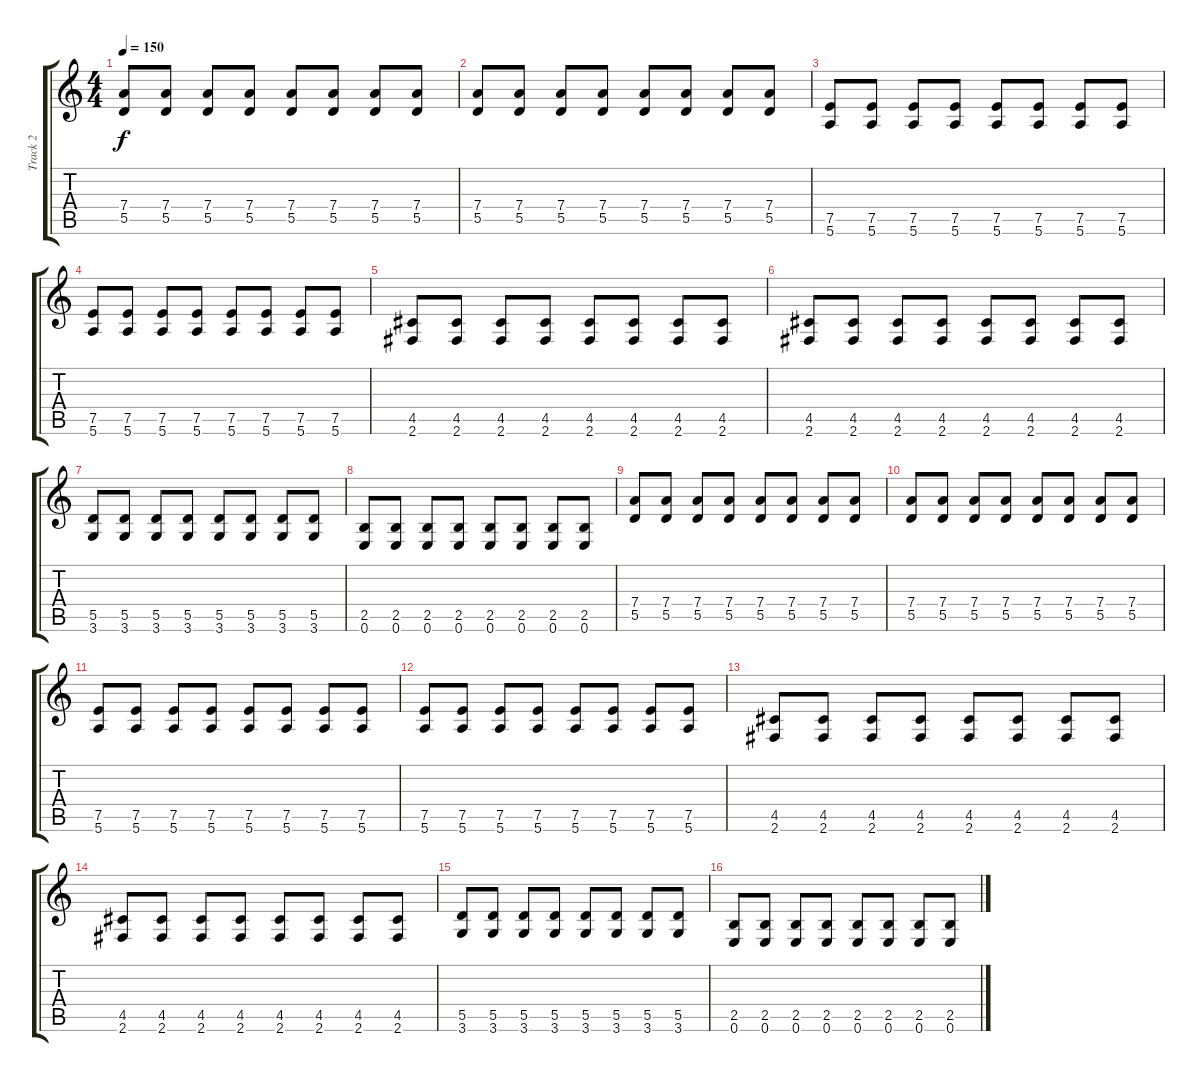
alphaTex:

\track ("Track 2" "Track 2") {instrument overdrivenguitar}
\staff {score tabs}
\tuning (E4 B3 G3 D3 A2 E2) {hide}
\ts (4 4)
\tempo 150
\clef g2
\ks c
(7.4 5.5).8{dy f} (7.4 5.5).8 (7.4 5.5).8 (7.4 5.5).8 (7.4 5.5).8 (7.4 5.5).8 (7.4 5.5).8 (7.4 5.5).8 |
(7.4 5.5).8 (7.4 5.5).8 (7.4 5.5).8 (7.4 5.5).8 (7.4 5.5).8 (7.4 5.5).8 (7.4 5.5).8 (7.4 5.5).8 |
(7.5 5.6).8 (7.5 5.6).8 (7.5 5.6).8 (7.5 5.6).8 (7.5 5.6).8 (7.5 5.6).8 (7.5 5.6).8 (7.5 5.6).8 |
(7.5 5.6).8 (7.5 5.6).8 (7.5 5.6).8 (7.5 5.6).8 (7.5 5.6).8 (7.5 5.6).8 (7.5 5.6).8 (7.5 5.6).8 |
(4.5 2.6).8 (4.5 2.6).8 (4.5 2.6).8 (4.5 2.6).8 (4.5 2.6).8 (4.5 2.6).8 (4.5 2.6).8 (4.5 2.6).8 |
(4.5 2.6).8 (4.5 2.6).8 (4.5 2.6).8 (4.5 2.6).8 (4.5 2.6).8 (4.5 2.6).8 (4.5 2.6).8 (4.5 2.6).8 |
(5.5 3.6).8 (5.5 3.6).8 (5.5 3.6).8 (5.5 3.6).8 (5.5 3.6).8 (5.5 3.6).8 (5.5 3.6).8 (5.5 3.6).8 |
(2.5 0.6).8 (2.5 0.6).8 (2.5 0.6).8 (2.5 0.6).8 (2.5 0.6).8 (2.5 0.6).8 (2.5 0.6).8 (2.5 0.6).8 |
(7.4 5.5).8 (7.4 5.5).8 (7.4 5.5).8 (7.4 5.5).8 (7.4 5.5).8 (7.4 5.5).8 (7.4 5.5).8 (7.4 5.5).8 |
(7.4 5.5).8 (7.4 5.5).8 (7.4 5.5).8 (7.4 5.5).8 (7.4 5.5).8 (7.4 5.5).8 (7.4 5.5).8 (7.4 5.5).8 |
(7.5 5.6).8 (7.5 5.6).8 (7.5 5.6).8 (7.5 5.6).8 (7.5 5.6).8 (7.5 5.6).8 (7.5 5.6).8 (7.5 5.6).8 |
(7.5 5.6).8 (7.5 5.6).8 (7.5 5.6).8 (7.5 5.6).8 (7.5 5.6).8 (7.5 5.6).8 (7.5 5.6).8 (7.5 5.6).8 |
(4.5 2.6).8 (4.5 2.6).8 (4.5 2.6).8 (4.5 2.6).8 (4.5 2.6).8 (4.5 2.6).8 (4.5 2.6).8 (4.5 2.6).8 |
(4.5 2.6).8 (4.5 2.6).8 (4.5 2.6).8 (4.5 2.6).8 (4.5 2.6).8 (4.5 2.6).8 (4.5 2.6).8 (4.5 2.6).8 |
(5.5 3.6).8 (5.5 3.6).8 (5.5 3.6).8 (5.5 3.6).8 (5.5 3.6).8 (5.5 3.6).8 (5.5 3.6).8 (5.5 3.6).8 |
(2.5 0.6).8 (2.5 0.6).8 (2.5 0.6).8 (2.5 0.6).8 (2.5 0.6).8 (2.5 0.6).8 (2.5 0.6).8 (2.5 0.6).8
